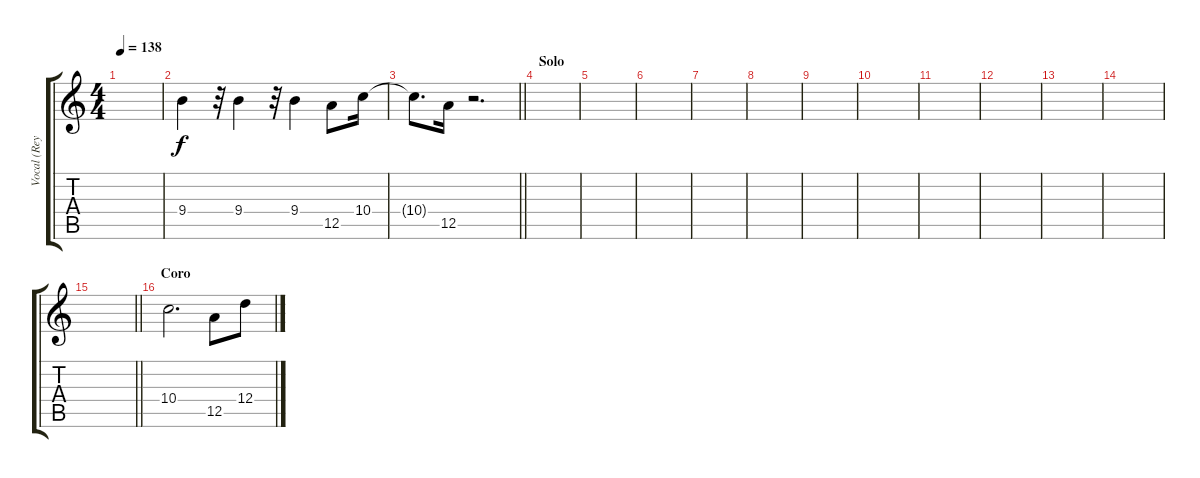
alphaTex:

\track ("Vocal (Reyli)" "Vocal (Rey") {instrument acousticguitarsteel}
\staff {score tabs}
\tuning (E4 B3 G3 D3 A2 E2) {hide}
\ts (4 4)
\tempo 138
\clef g2
\ks c
|
9.4.4 r.32 9.4.4 r.32 9.4.4 12.5.8 10.4.16 |
\barLineRight lightlight
10.4{t}.8{d} 12.5.16 r.2{d} |
\section ("" "Solo")
|
|
|
|
|
|
|
|
|
|
|
\barLineRight lightlight
|
\section ("" "Coro")
10.4.2{d} 12.5.8 12.4.8
